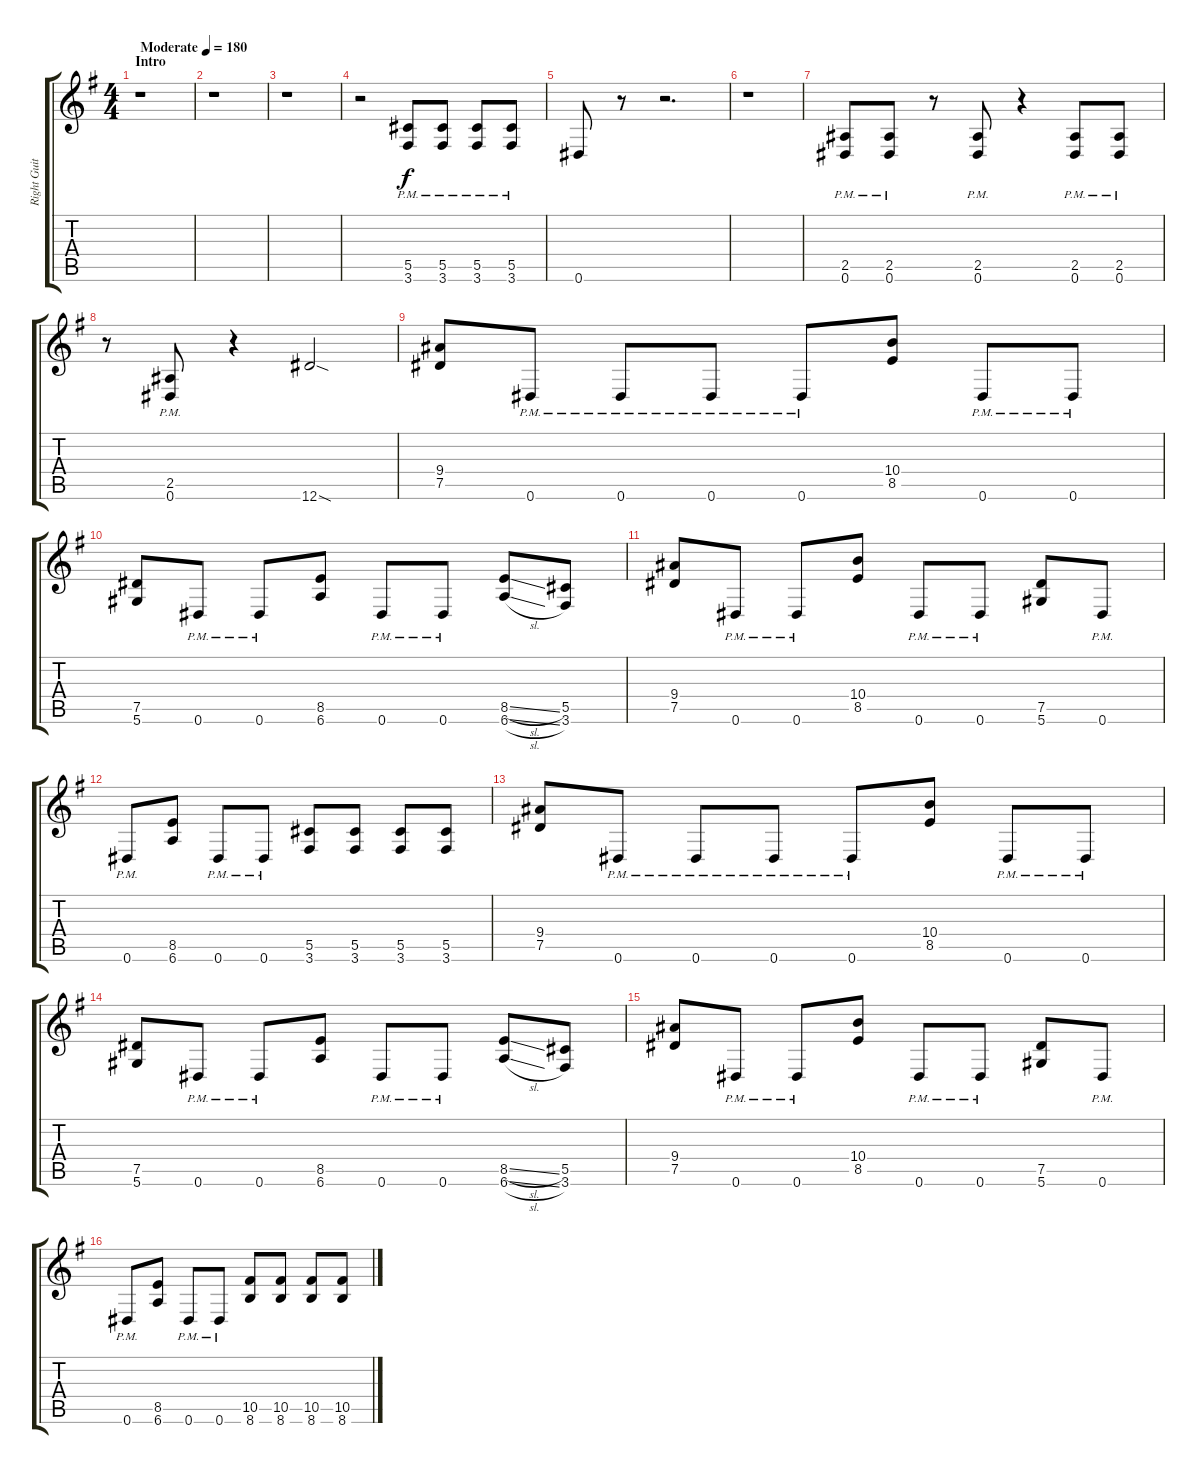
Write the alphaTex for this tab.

\track ("Right Guitar" "Right Guit") {instrument distortionguitar}
\staff {score tabs}
\tuning (Eb4 Bb3 Gb3 Db3 Ab2 Eb2) {hide}
\ts (4 4)
\section ("" "Intro")
\tempo (180 "Moderate")
\clef g2
\ks g
r.1{dy f instrument distortionguitar} |
r.1 |
r.1 |
r.2 (5.5{pm} 3.6{pm}).8 (5.5{pm} 3.6{pm}).8 (5.5{pm} 3.6{pm}).8 (5.5{pm} 3.6{pm}).8 |
0.6.8 r.8 r.2{d} |
r.1 |
(2.5{pm} 0.6{pm}).8 (2.5{pm} 0.6{pm}).8 r.8 (2.5{pm} 0.6{pm}).8 r.4 (2.5{pm} 0.6{pm}).8 (2.5{pm} 0.6{pm}).8 |
r.8 (2.5{pm} 0.6{pm}).8 r.4 12.6{sod}.2 |
(9.4 7.5).8 0.6{pm}.8 0.6{pm}.8 0.6{pm}.8 0.6{pm}.8 (10.4 8.5).8 0.6{pm}.8 0.6{pm}.8 |
(7.5 5.6).8 0.6{pm}.8 0.6{pm}.8 (8.5 6.6).8 0.6{pm}.8 0.6{pm}.8 (8.5{sl} 6.6{sl}).8 (5.5 3.6).8 |
(9.4 7.5).8 0.6{pm}.8 0.6{pm}.8 (10.4 8.5).8 0.6{pm}.8 0.6{pm}.8 (7.5 5.6).8 0.6{pm}.8 |
0.6{pm}.8 (8.5 6.6).8 0.6{pm}.8 0.6{pm}.8 (5.5 3.6).8 (5.5 3.6).8 (5.5 3.6).8 (5.5 3.6).8 |
(9.4 7.5).8 0.6{pm}.8 0.6{pm}.8 0.6{pm}.8 0.6{pm}.8 (10.4 8.5).8 0.6{pm}.8 0.6{pm}.8 |
(7.5 5.6).8 0.6{pm}.8 0.6{pm}.8 (8.5 6.6).8 0.6{pm}.8 0.6{pm}.8 (8.5{sl} 6.6{sl}).8 (5.5 3.6).8 |
(9.4 7.5).8 0.6{pm}.8 0.6{pm}.8 (10.4 8.5).8 0.6{pm}.8 0.6{pm}.8 (7.5 5.6).8 0.6{pm}.8 |
0.6{pm}.8 (8.5 6.6).8 0.6{pm}.8 0.6{pm}.8 (10.5 8.6).8 (10.5 8.6).8 (10.5 8.6).8 (10.5 8.6).8
